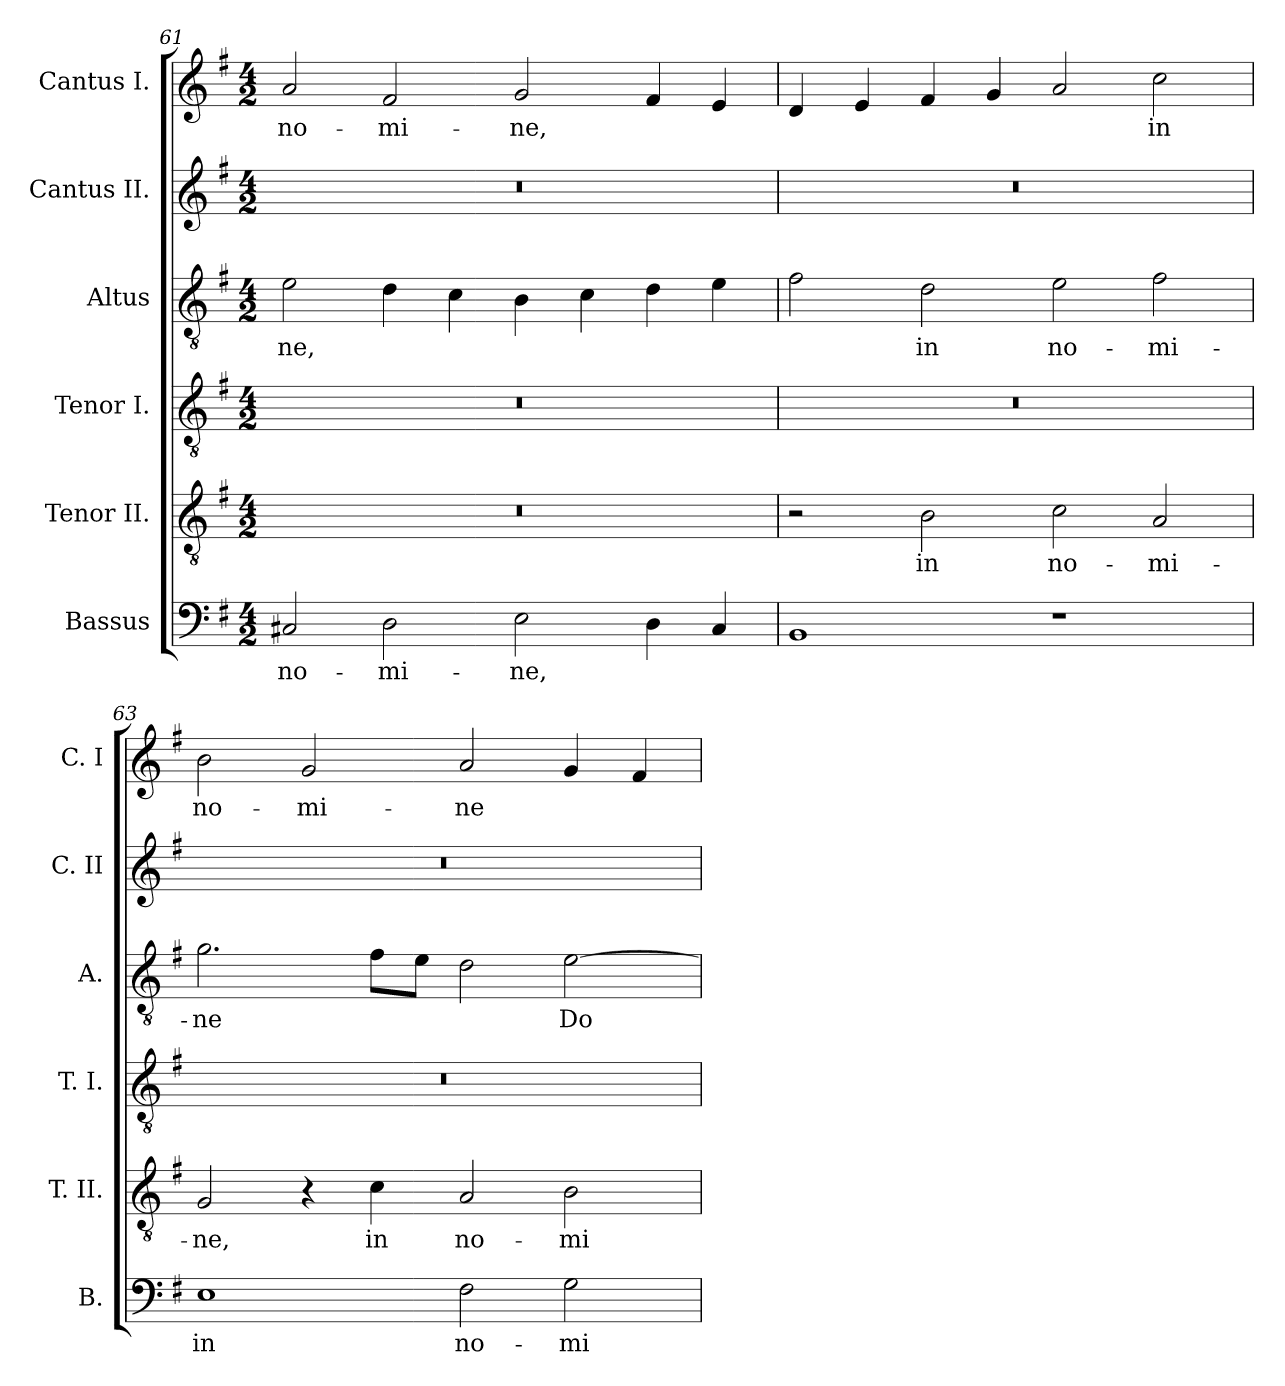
**kern	**text	**kern	**text	**kern	**kern	**text	**kern	**kern	**text
*part6	*part6	*part5	*part5	*part4	*part3	*part3	*part2	*part1	*part1
*staff6	*staff6	*staff5	*staff5	*staff4	*staff3	*staff3	*staff2	*staff1	*staff1
*I"Bassus	*	*I"Tenor II.	*	*I"Tenor I.	*I"Altus	*	*I"Cantus II.	*I"Cantus I.	*
*I'B.	*	*I'T. II.	*	*I'T. I.	*I'A.	*	*I'C. II	*I'C. I	*
*clefF4	*	*clefGv2	*	*clefGv2	*clefGv2	*	*clefG2	*clefG2	*
*	*	*ITrd7c12	*	*ITrd7c12	*ITrd7c12	*	*	*	*
*k[f#]	*	*k[f#]	*	*k[f#]	*k[f#]	*	*k[f#]	*k[f#]	*
*G:	*	*G:	*	*G:	*G:	*	*G:	*G:	*
*M4/2	*	*M4/2	*	*M4/2	*M4/2	*	*M4/2	*M4/2	*
=61	=61	=61	=61	=61	=61	=61	=61	=61	=61
!	!LO:LY:b:color=#000000	!LO:N:vis=1	!	!LO:N:vis=1	!	!	!	!	!
!	!	!	!	!	!	!LO:LY:b:color=#000000	!LO:N:vis=1	!	!
!	!	!	!	!	!	!	!	!	!LO:LY:b:color=#000000
2C#Xi/	no-	0r	.	0r	2Ei\	-ne,	0r	2ai/	no-
!	!LO:LY:b:color=#000000	!	!	!	!	!	!	!	!
!	!	!	!	!	!	!	!	!	!LO:LY:b:color=#000000
2Di\	-mi-	.	.	.	4Di\	.	.	2f#i/	-mi-
.	.	.	.	.	4Ci\	.	.	.	.
!	!LO:LY:b:color=#000000	!	!	!	!	!	!	!	!
!	!	!	!	!	!	!	!	!	!LO:LY:b:color=#000000
2Ei\	-ne,	.	.	.	4BBi\	.	.	2gi/	-ne,
.	.	.	.	.	4Ci\	.	.	.	.
4Di\	.	.	.	.	4Di\	.	.	4f#i/	.
4C#i/	.	.	.	.	4Ei\	.	.	4ei/	.
=62	=62	=62	=62	=62	=62	=62	=62	=62	=62
!	!	!	!	!LO:N:vis=1	!	!	!LO:N:vis=1	!	!
1BBi	.	2r	.	0r	2F#i\	.	0r	4di/	.
.	.	.	.	.	.	.	.	4ei/	.
!	!	!	!LO:LY:b:color=#000000	!	!	!	!	!	!
!	!	!	!	!	!	!LO:LY:b:color=#000000	!	!	!
.	.	2BBi\	in	.	2Di\	in	.	4f#i/	.
.	.	.	.	.	.	.	.	4gi/	.
!	!	!	!LO:LY:b:color=#000000	!	!	!	!	!	!
!	!	!	!	!	!	!LO:LY:b:color=#000000	!	!	!
1r	.	2Ci\	no-	.	2Ei\	no-	.	2ai/	.
!	!	!	!LO:LY:b:color=#000000	!	!	!	!	!	!
!	!	!	!	!	!	!LO:LY:b:color=#000000	!	!	!
!	!	!	!	!	!	!	!	!	!LO:LY:b:color=#000000
.	.	2AAi/	-mi-	.	2F#i\	-mi-	.	2cci\	in
!!LO:PB:g=z
=63	=63	=63	=63	=63	=63	=63	=63	=63	=63
!	!LO:LY:b:color=#000000	!	!	!	!	!	!	!	!
!	!	!	!LO:LY:b:color=#000000	!LO:N:vis=1	!	!	!	!	!
!	!	!	!	!	!	!LO:LY:b:color=#000000	!LO:N:vis=1	!	!
!	!	!	!	!	!	!	!	!	!LO:LY:b:color=#000000
1Ei	in	2GGi/	-ne,	0r	2.Gi\	-ne	0r	2bi\	no-
!	!	!	!	!	!	!	!	!	!LO:LY:b:color=#000000
.	.	4r	.	.	.	.	.	2gi/	-mi-
!	!	!	!LO:LY:b:color=#000000	!	!	!	!	!	!
.	.	4Ci\	in	.	8F#i\L	.	.	.	.
.	.	.	.	.	8Ei\J	.	.	.	.
!	!LO:LY:b:color=#000000	!	!	!	!	!	!	!	!
!	!	!	!LO:LY:b:color=#000000	!	!	!	!	!	!
!	!	!	!	!	!	!	!	!	!LO:LY:b:color=#000000
2F#i\	no-	2AAi/	no-	.	2Di\	.	.	2ai/	-ne
!	!LO:LY:b:color=#000000	!	!	!	!	!	!	!	!
!	!	!	!LO:LY:b:color=#000000	!	!	!	!	!	!
!	!	!	!	!	!	!LO:LY:b:color=#000000	!	!	!
2Gi\	-mi-	2BBi\	-mi-	.	[2Ei\	Do-	.	4gi/	.
.	.	.	.	.	.	.	.	4f#i/	.
=	=	=	=	=	=	=	=	=	=
*-	*-	*-	*-	*-	*-	*-	*-	*-	*-
